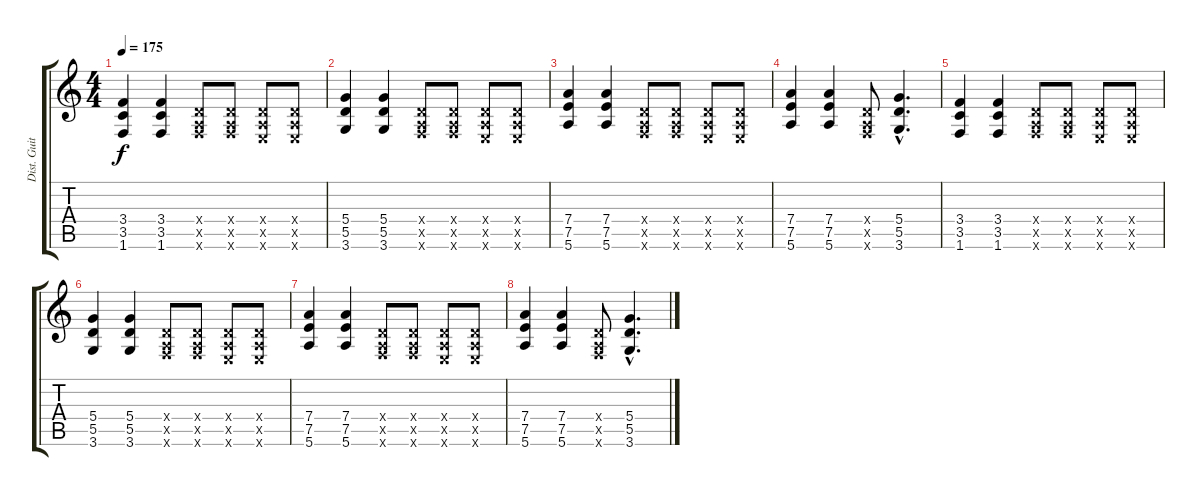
\track ("Dist. Guitar I" "Dist. Guit") {instrument distortionguitar}
\staff {score tabs}
\tuning (E4 B3 G3 D3 A2 E2) {hide}
\ts (4 4)
\tempo 175
\clef g2
\ks c
(3.4 3.5 1.6).4{dy f} (3.4 3.5 1.6).4 (0.4{x} 0.5{x} 1.6{x}).8 (0.4{x} 0.5{x} 1.6{x}).8 (0.4{x} 0.5{x} 0.6{x}).8 (0.4{x} 0.5{x} 0.6{x}).8 |
(5.4 5.5 3.6).4 (5.4 5.5 3.6).4 (0.4{x} 0.5{x} 1.6{x}).8 (0.4{x} 0.5{x} 1.6{x}).8 (0.4{x} 0.5{x} 0.6{x}).8 (0.4{x} 0.5{x} 0.6{x}).8 |
(7.4 7.5 5.6).4 (7.4 7.5 5.6).4 (0.4{x} 0.5{x} 1.6{x}).8 (0.4{x} 0.5{x} 1.6{x}).8 (0.4{x} 0.5{x} 0.6{x}).8 (0.4{x} 0.5{x} 0.6{x}).8 |
(7.4 7.5 5.6).4 (7.4 7.5 5.6).4 (0.4{x} 0.5{x} 1.6{x}).8 (5.4{hac} 5.5{hac} 3.6{hac}).4{d} |
(3.4 3.5 1.6).4{volume 0} (3.4 3.5 1.6).4 (0.4{x} 0.5{x} 1.6{x}).8 (0.4{x} 0.5{x} 1.6{x}).8 (0.4{x} 0.5{x} 0.6{x}).8 (0.4{x} 0.5{x} 0.6{x}).8 |
(5.4 5.5 3.6).4 (5.4 5.5 3.6).4 (0.4{x} 0.5{x} 1.6{x}).8 (0.4{x} 0.5{x} 1.6{x}).8 (0.4{x} 0.5{x} 0.6{x}).8 (0.4{x} 0.5{x} 0.6{x}).8 |
(7.4 7.5 5.6).4 (7.4 7.5 5.6).4 (0.4{x} 0.5{x} 1.6{x}).8 (0.4{x} 0.5{x} 1.6{x}).8 (0.4{x} 0.5{x} 0.6{x}).8 (0.4{x} 0.5{x} 0.6{x}).8 |
(7.4 7.5 5.6).4 (7.4 7.5 5.6).4 (0.4{x} 0.5{x} 1.6{x}).8 (5.4{hac} 5.5{hac} 3.6{hac}).4{d}
